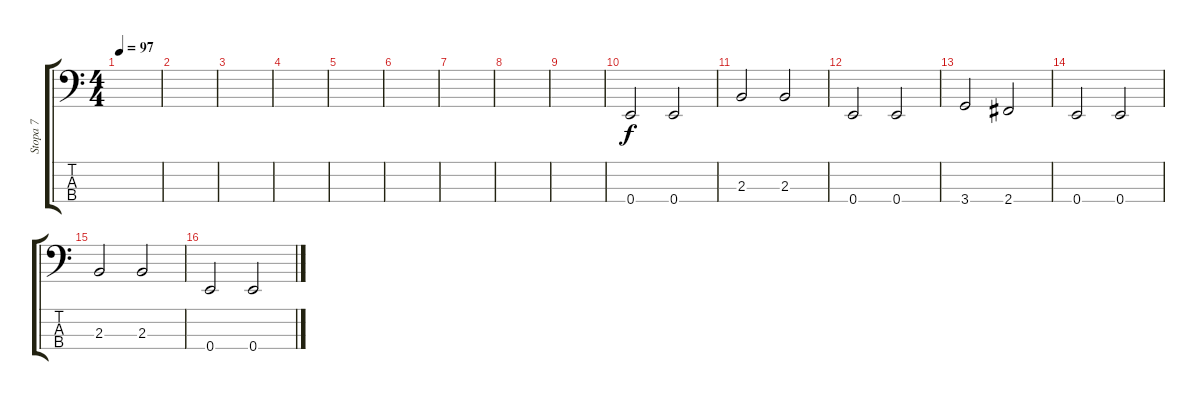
\track ("Stopa 7" "Stopa 7") {instrument synthbass2}
\staff {score tabs}
\tuning (G2 D2 A1 E1) {hide}
\ts (4 4)
\tempo 97
\clef f4
\ks c
|
|
|
|
|
|
|
|
|
0.4.2 0.4.2 |
2.3.2 2.3.2 |
0.4.2 0.4.2 |
3.4.2 2.4.2 |
0.4.2 0.4.2 |
2.3.2 2.3.2 |
0.4.2 0.4.2
